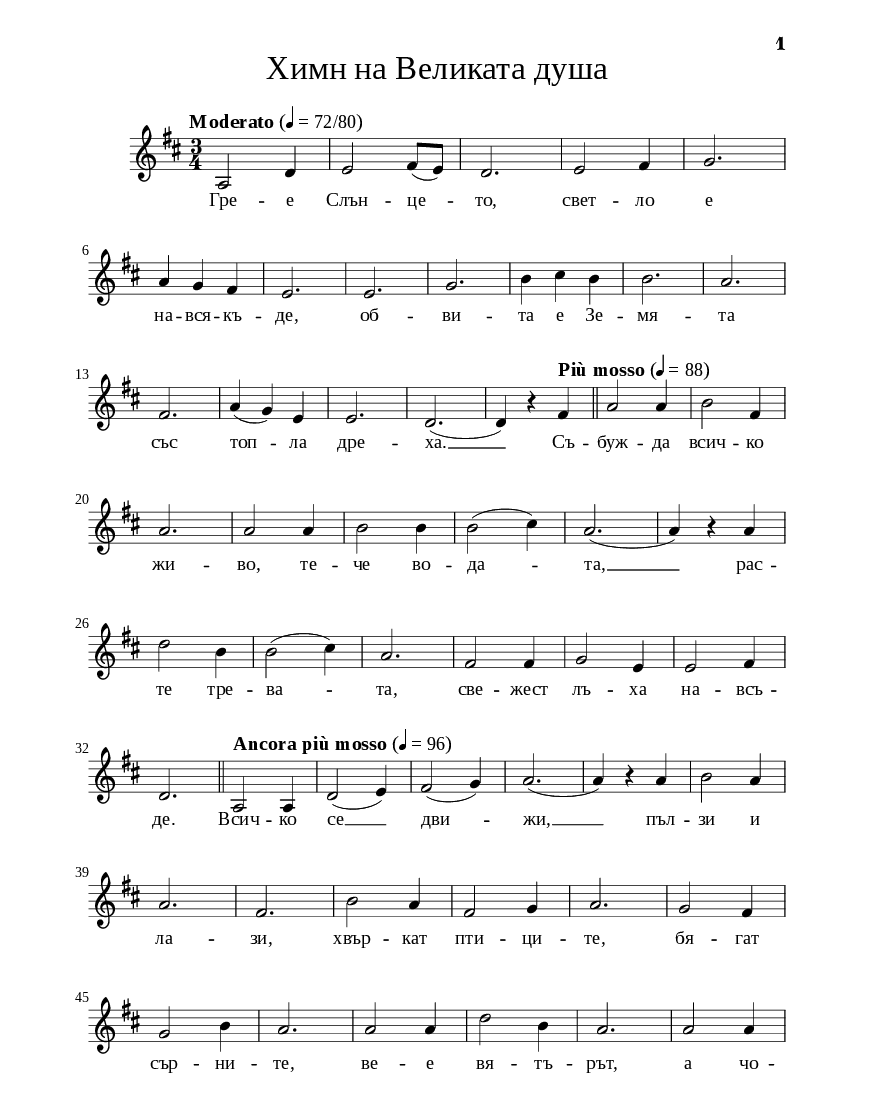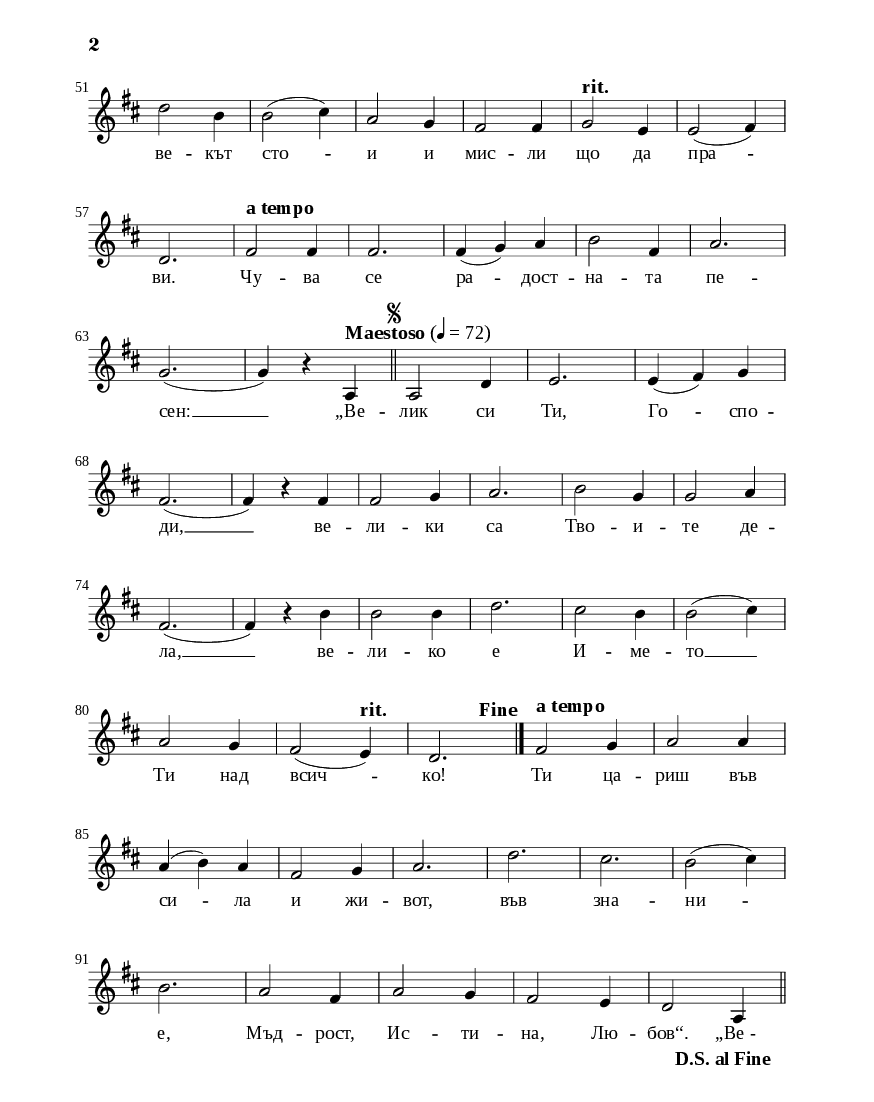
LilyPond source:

\version "2.24.4"

% include paper part and global functions
\include "include/globals.ily"

\bookpart {
  \label #'ref104
  \tocItem \markup "Химн на Великата душа"
  \include "include/bookpart-paper.ily"
  \score {
    \include "include/score-layout.ily"

    \new Voice \absolute {
      \clef treble
      \key d \major
      \time 3/4
      \tempoFunc "Moderato" 4 "72/80"
      \autoBeamOff

      a2 d'4 | e'2 fis'8 [ (e'8) ]| d'2. | e'2 fis'4 | g'2. | \break

      a'4 g'4 fis'4 | e'2. | e'2. | g'2. | b'4 cis''4 b'4 | b'2. | a'2. | \break

      fis'2. | a'4 (g'4) e'4 | e'2. | d'2. (| d'4) r4
      \tempoFunc "Più mosso" 4 "88"
      fis'4  \bar "||" a'2 a'4 | b'2 fis'4 | \break

      a'2. | a'2 a'4 | b'2 b'4 | b'2 ( cis''4 ) | a'2. ( | a'4 ) r4 a'4 | \break

      d''2 b'4 | b'2 ( cis''4 ) | a'2. | fis'2 fis'4  | g'2 e'4 | e'2 fis'4 | \break

      d'2.  \bar "||"
      \tempoFunc "Ancora più mosso" 4 "96"

      a2 a4 | d'2 ( e'4 ) | fis'2 ( g'4 ) | a'2. (| a'4 ) r4 a'4 | b'2 a'4 | \break

      a'2. | fis'2. |

      b'2 a'4 | fis'2 g'4 | a'2. | g'2 fis'4 | \break

      g'2 b'4 | a'2. | a'2 a'4 | d''2 b'4 | a'2. | a'2 a'4 | \pageBreak

      d''2 b'4 | b'2 ( cis''4 ) | a'2 g'4 |fis'2  fis'4 |
      \tempo "rit." g'2  e'4 | e'2 ( fis'4 ) | \break
      d'2. | \tempo "a tempo" fis'2 fis'4 | fis'2. | fis'4 ( g'4 )  a'4 | b'2 fis'4 |a'2.   \break
      | % 61
      g'2. (| g'4) r4  \tempoFunc "Maestoso" 4 "72" a4 \mark \markup {\small \musicglyph "scripts.segno" }  \bar "||"
      a2  d'4 | % 63
      e'2. | % 64
      e'4 (  fis'4 )  g'4 |\break  % 65
      fis'2. (|   fis'4) r4  fis'4 | % 66
      fis'2  g'4 | % 67
      a'2. | % 68
      b'2  g'4 | % 69
      g'2  a'4 | \break
      fis'2. (| fis'4) r4 b'4 | % 71
      b'2  b'4 | % 72
      d''2.  | % 73
      cis''2  b'4 | % 74
      b'2 (  cis''4 ) | \break % 75
      a'2  g'4 |  % 76
      fis'2 ( \tempo "rit." e'4 )  | % 77
      \tempo "          Fine" d'2. \bar "|."
      | % 78
      \tempo "a tempo" fis'2 g'4 | % 79
      a'2  a'4 | \break
      a'4 (  b'4 )  a'4 | % 81
      fis'2  g'4 | % 82
      a'2. | % 83
      d''2. | % 84
      cis''2. | % 85
      b'2 (  cis''4 ) | \break % 86
      b'2.  | % 87
      a'2  fis'4 | % 88
      a'2  g'4 | % 89
      fis'2  e'4 |
      d'2  a4 | \bar"||"
    }

    \addlyrics {
      Гре -- е Слън -- це -- то, свет -- ло е

      на -- вся -- къ -- де,  об -- ви -- та е Зе -- мя -- та със топ -- ла дре -- ха. __

      Съ -- буж -- да всич  --  ко жи -- во,

      те -- че во -- да -- та, __ рас -- те тре -- ва -- та,

      све -- жест лъ -- ха на -- всъ -- де.

      Всич -- ко се __ дви -- жи, __ пъл -- зи и ла -- зи,

      хвър -- кат пти -- ци -- те, бя -- гат сър -- ни -- те,

      ве -- е вя -- тъ -- рът, а чо -- ве -- кът сто -- и

      и мис -- ли що да пра -- ви.

      Чу -- ва се ра -- дост -- на -- та пе -- сен: __

      „Ве -- лик си Ти, Го -- спо -- ди, __

      ве -- ли -- ки са Тво -- и -- те де -- ла, __

      ве -- ли -- ко е И -- ме -- то __ Ти над всич -- ко!

      Ти ца -- риш във си -- ла и жи -- вот,

      във зна -- ни -- е, Мъд -- рост,

      Ис -- ти -- на, Лю -- бов“. "„Ве - "

    }

    \header {
      title = \titleFunc #'ref_desc_14 "Химн на Великата душа" "Himn na velikata Dusha"
    }

    \midi{}

  } % score

  \markup \dc-one "D.S. al Fine"

} % bookpart
